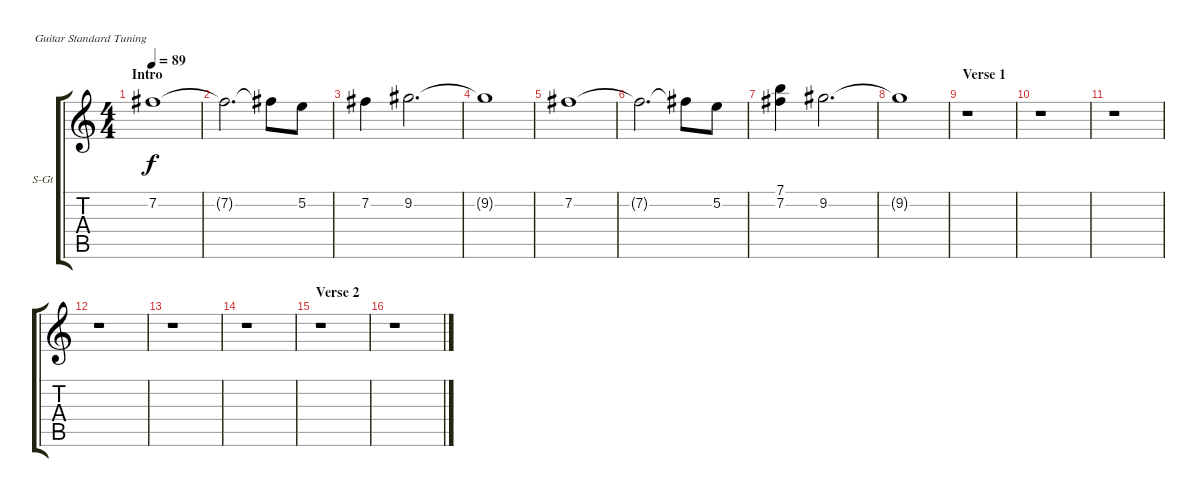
\bracketExtendMode groupsimilarinstruments
\firstSystemTrackNameOrientation horizontal
\otherSystemsTrackNameOrientation horizontal
\track ("Synth" "S-Gt") {instrument lead3calliope}
\staff {score tabs}
\tuning (E4 B3 G3 D3 A2 E2)
\displaytranspose 12
\ts (4 4)
\section ("" "Intro")
\tempo 89
\clef g2
\ks c
7.2.1{dy f instrument lead3calliope} |
7.2{t}.2{d} 7.2{t}.8 5.2.8 |
7.2.4 9.2.2{d} |
9.2{t}.1 |
7.2.1 |
7.2{t}.2{d} 7.2{t}.8 5.2.8 |
(7.1 7.2).4 9.2.2{d} |
9.2{t}.1 |
\section ("" "Verse 1")
r.1 |
r.1 |
r.1 |
r.1 |
r.1 |
r.1 |
\section ("" "Verse 2")
r.1 |
r.1
